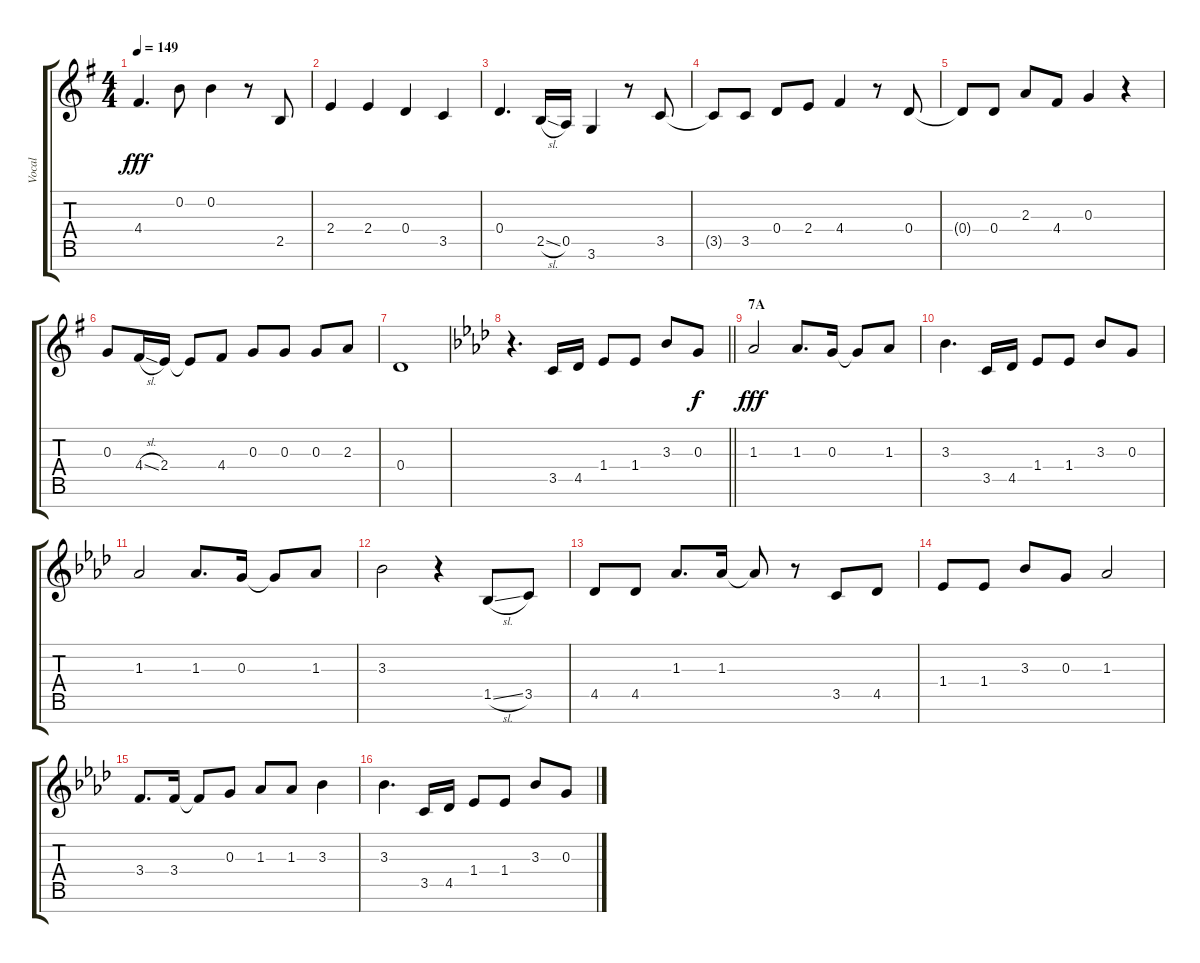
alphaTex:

\track ("Vocal" "Vocal") {instrument voiceoohs}
\staff {score tabs}
\tuning (E5 B4 G4 D4 A3 E3 B2) {hide}
\ts (4 4)
\tempo 149
\clef g2
\ks g
4.4.4{d dy fff} 0.2.8 0.2.4 r.8 2.5.8 |
2.4.4 2.4.4 0.4.4 3.5.4 |
0.4.4{d} 2.5{sl}.16 0.5.16 3.6.4 r.8 3.5.8 |
3.5{t}.8 3.5.8 0.4.8 2.4.8 4.4.4 r.8 0.4.8 |
0.4{t}.8 0.4.8 2.3.8 4.4.8 0.3.4 r.4 |
0.3.8 4.4{sl}.16 2.4.16 2.4{t}.8 4.4.8 0.3.8 0.3.8 0.3.8 2.3.8 |
0.4.1 |
\barLineRight lightlight
\ks ab
r.4{d} 3.5.16 4.5.16 1.4.8 1.4.8 3.3.8 0.3.8{dy f} |
\section ("" "7A")
1.3.2{dy fff} 1.3.8{d} 0.3.16 0.3{t}.8 1.3.8 |
3.3.4{d} 3.5.16 4.5.16 1.4.8 1.4.8 3.3.8 0.3.8 |
1.3.2 1.3.8{d} 0.3.16 0.3{t}.8 1.3.8 |
3.3.2 r.4 1.5{sl}.8 3.5.8 |
4.5.8 4.5.8 1.3.8{d} 1.3.16 1.3{t}.8 r.8 3.5.8 4.5.8 |
1.4.8 1.4.8 3.3.8 0.3.8 1.3.2 |
3.4.8{d} 3.4.16 3.4{t}.8 0.3.8 1.3.8 1.3.8 3.3.4 |
3.3.4{d} 3.5.16 4.5.16 1.4.8 1.4.8 3.3.8 0.3.8
